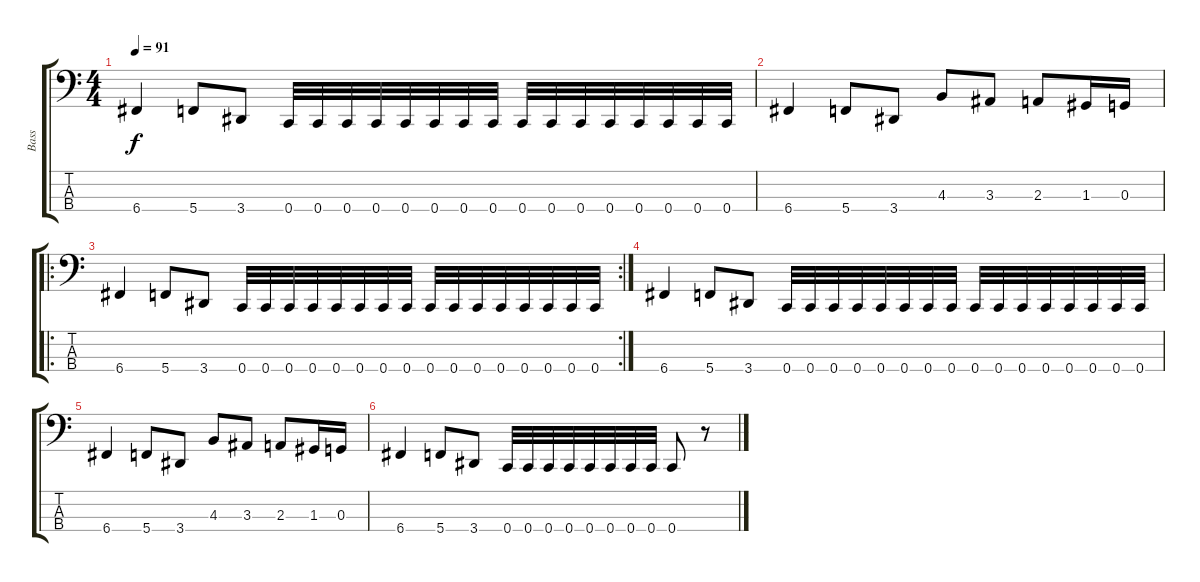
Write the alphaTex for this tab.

\track ("Bass" "Bass") {instrument electricbasspick}
\staff {score tabs}
\tuning (F2 C2 G1 C1) {hide}
\ts (4 4)
\tempo 91
\clef f4
\ks c
6.4.4{dy f} 5.4.8 3.4.8 0.4.32 0.4.32 0.4.32 0.4.32 0.4.32 0.4.32 0.4.32 0.4.32 0.4.32 0.4.32 0.4.32 0.4.32 0.4.32 0.4.32 0.4.32 0.4.32 |
6.4.4 5.4.8 3.4.8 4.3.8 3.3.8 2.3.8 1.3.16 0.3.16 |
\ro
\rc 2
6.4.4 5.4.8 3.4.8 0.4.32 0.4.32 0.4.32 0.4.32 0.4.32 0.4.32 0.4.32 0.4.32 0.4.32 0.4.32 0.4.32 0.4.32 0.4.32 0.4.32 0.4.32 0.4.32 |
6.4.4 5.4.8 3.4.8 0.4.32 0.4.32 0.4.32 0.4.32 0.4.32 0.4.32 0.4.32 0.4.32 0.4.32 0.4.32 0.4.32 0.4.32 0.4.32 0.4.32 0.4.32 0.4.32 |
6.4.4 5.4.8 3.4.8 4.3.8 3.3.8 2.3.8 1.3.16 0.3.16 |
6.4.4 5.4.8 3.4.8 0.4.32 0.4.32 0.4.32 0.4.32 0.4.32 0.4.32 0.4.32 0.4.32 0.4.8 r.8
